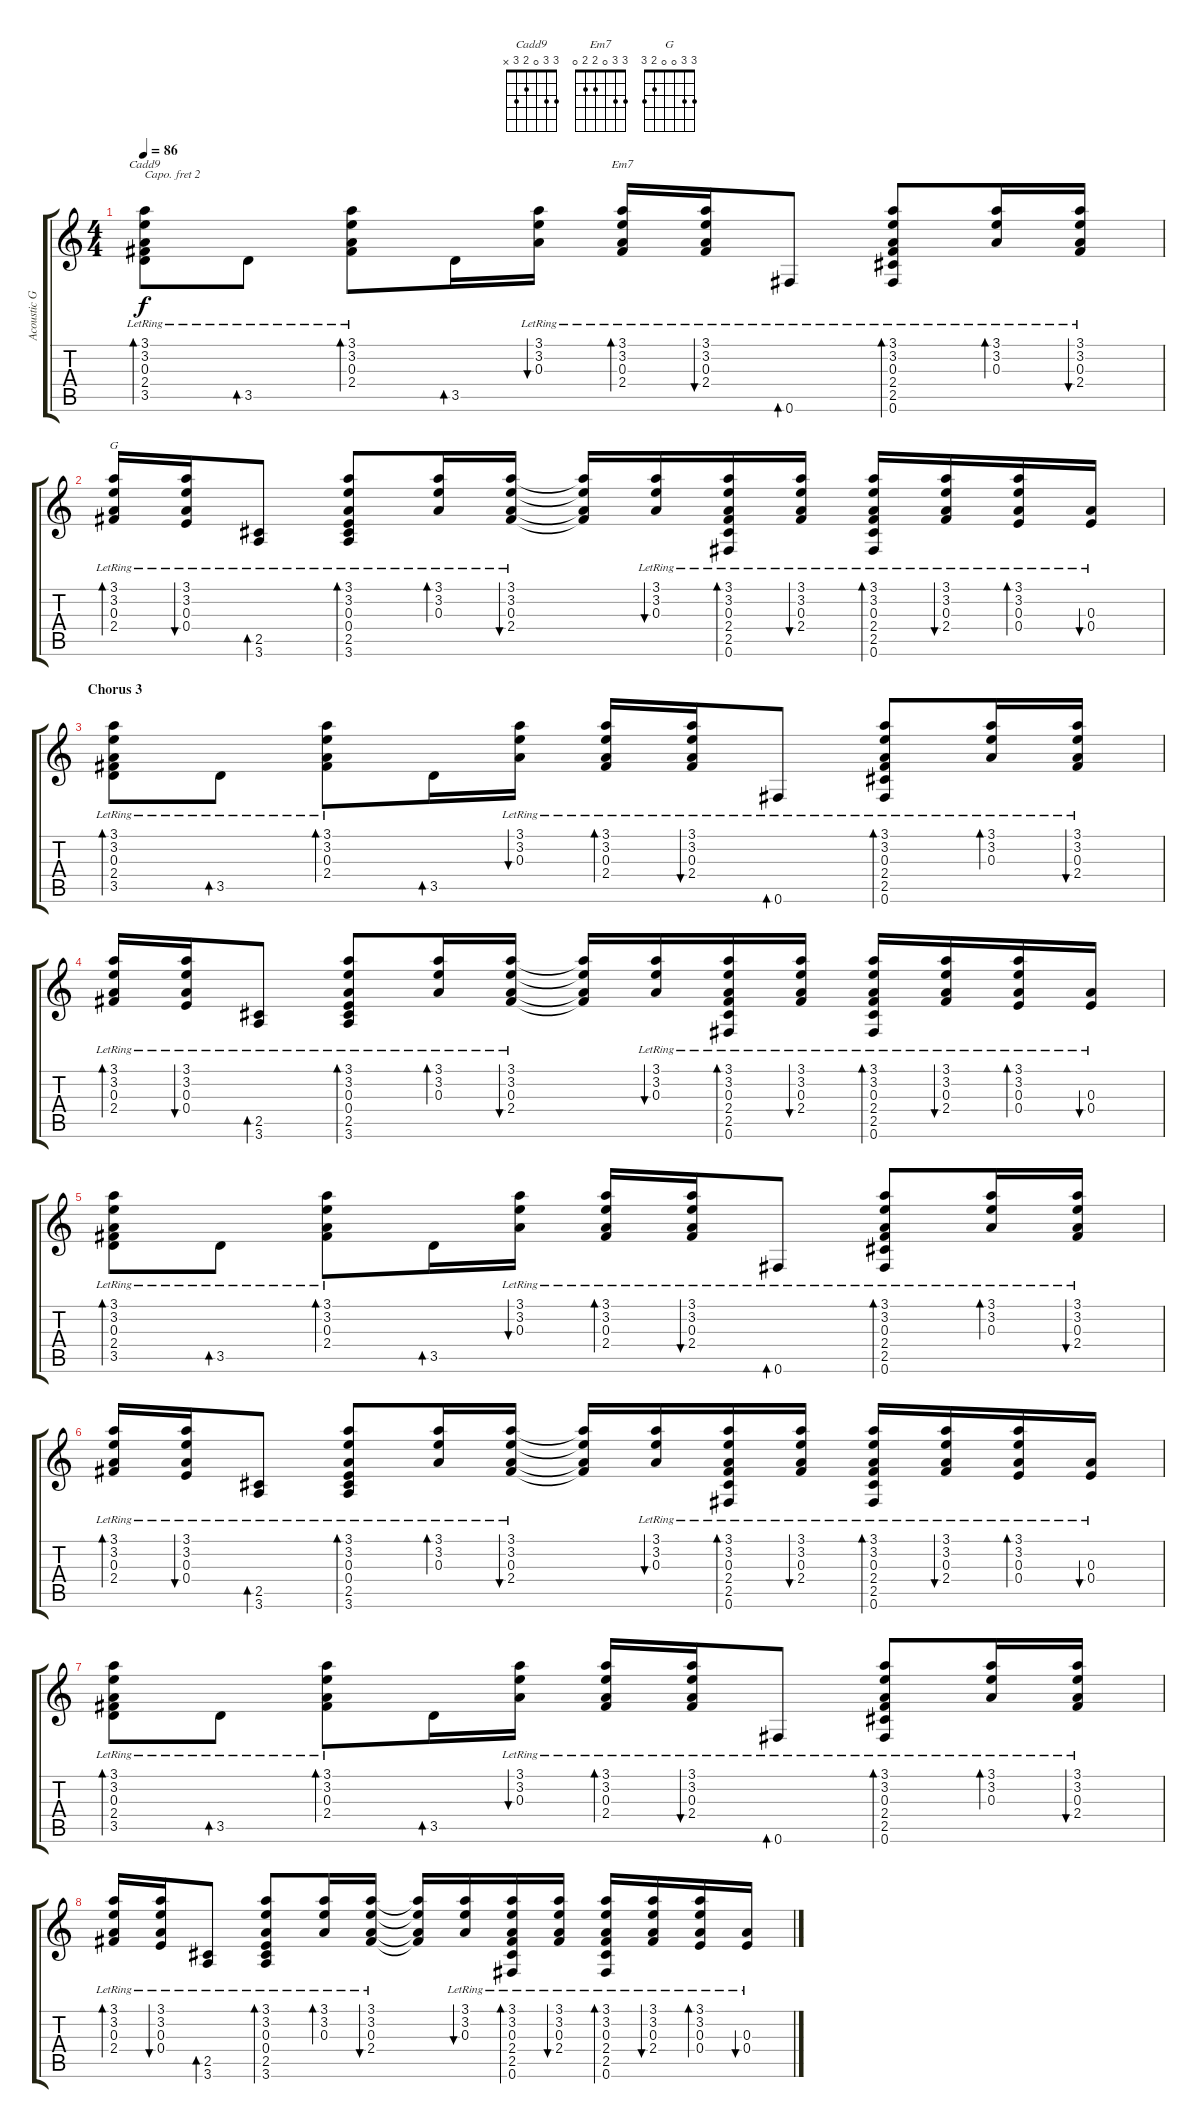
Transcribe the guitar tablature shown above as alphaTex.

\track ("Acoustic Guitar 2" "Acoustic G") {instrument acousticguitarsteel}
\staff {score tabs}
\capo 2
\tuning (E4 B3 G3 D3 A2 E2) {hide}
\chord ("Cadd9" 3 3 0 2 3 x)
\chord ("Em7" 3 3 0 2 2 0)
\chord ("G" 3 3 0 0 2 3)
\ts (4 4)
\tempo 86
\clef g2
\ks c
(3.1{lr} 3.2{lr} 0.3{lr} 2.4{lr} 3.5{lr}).8{bd 30 ch "Cadd9" dy f} 3.5{lr}.8{bd 30} (3.1{lr} 3.2{lr} 0.3{lr} 2.4{lr}).8{bd 30} 3.5.16{bd 30} (3.1{lr} 3.2{lr} 0.3{lr}).16{bu 30} (3.1{lr} 3.2{lr} 0.3{lr} 2.4{lr}).16{bd 30 ch "Em7"} (3.1{lr} 3.2{lr} 0.3{lr} 2.4{lr}).16{bu 30} 0.6{lr}.8{bd 30} (3.1{lr} 3.2{lr} 0.3{lr} 2.4{lr} 2.5{lr} 0.6{lr}).8{bd 30} (3.1 3.2 0.3{lr}).16{bd 30} (3.1{lr} 3.2{lr} 0.3{lr} 2.4{lr}).16{bu 30} |
(3.1{lr} 3.2{lr} 0.3{lr} 2.4{lr}).16{bd 30 ch "G"} (3.1{lr} 3.2{lr} 0.3{lr} 0.4{lr}).16{bu 30} (2.5{lr} 3.6{lr}).8{bd 30} (3.1{lr} 3.2{lr} 0.3{lr} 0.4{lr} 2.5{lr} 3.6{lr}).8{bd 30} (3.1{lr} 3.2{lr} 0.3{lr}).16{bd 30} (3.1{lr} 3.2{lr} 0.3{lr} 2.4{lr}).16{bu 30} (3.1{t} 3.2{t} 0.3{t} 2.4{t}).16 (3.1{lr} 3.2{lr} 0.3{lr}).16{bu 30} (3.1{lr} 3.2{lr} 0.3{lr} 2.4{lr} 2.5{lr} 0.6{lr}).16{bd 30} (3.1{lr} 3.2{lr} 0.3{lr} 2.4{lr}).16{bu 30} (3.1{lr} 3.2{lr} 0.3{lr} 2.4{lr} 2.5{lr} 0.6{lr}).16{bd 30} (3.1{lr} 3.2{lr} 0.3{lr} 2.4{lr}).16{bu 30} (3.1{lr} 3.2{lr} 0.3{lr} 0.4{lr}).16{bd 30} (0.3{lr} 0.4{lr}).16{bu 30} |
\section ("" "Chorus 3")
(3.1{lr} 3.2{lr} 0.3{lr} 2.4{lr} 3.5{lr}).8{bd 30} 3.5{lr}.8{bd 30} (3.1{lr} 3.2{lr} 0.3{lr} 2.4{lr}).8{bd 30} 3.5.16{bd 30} (3.1{lr} 3.2{lr} 0.3{lr}).16{bu 30} (3.1{lr} 3.2{lr} 0.3{lr} 2.4{lr}).16{bd 30} (3.1{lr} 3.2{lr} 0.3{lr} 2.4{lr}).16{bu 30} 0.6{lr}.8{bd 30} (3.1{lr} 3.2{lr} 0.3{lr} 2.4{lr} 2.5{lr} 0.6{lr}).8{bd 30} (3.1 3.2 0.3{lr}).16{bd 30} (3.1{lr} 3.2{lr} 0.3{lr} 2.4{lr}).16{bu 30} |
(3.1{lr} 3.2{lr} 0.3{lr} 2.4{lr}).16{bd 30} (3.1{lr} 3.2{lr} 0.3{lr} 0.4{lr}).16{bu 30} (2.5{lr} 3.6{lr}).8{bd 30} (3.1{lr} 3.2{lr} 0.3{lr} 0.4{lr} 2.5{lr} 3.6{lr}).8{bd 30} (3.1{lr} 3.2{lr} 0.3{lr}).16{bd 30} (3.1{lr} 3.2{lr} 0.3{lr} 2.4{lr}).16{bu 30} (3.1{t} 3.2{t} 0.3{t} 2.4{t}).16 (3.1{lr} 3.2{lr} 0.3{lr}).16{bu 30} (3.1{lr} 3.2{lr} 0.3{lr} 2.4{lr} 2.5{lr} 0.6{lr}).16{bd 30} (3.1{lr} 3.2{lr} 0.3{lr} 2.4{lr}).16{bu 30} (3.1{lr} 3.2{lr} 0.3{lr} 2.4{lr} 2.5{lr} 0.6{lr}).16{bd 30} (3.1{lr} 3.2{lr} 0.3{lr} 2.4{lr}).16{bu 30} (3.1{lr} 3.2{lr} 0.3{lr} 0.4{lr}).16{bd 30} (0.3{lr} 0.4{lr}).16{bu 30} |
(3.1{lr} 3.2{lr} 0.3{lr} 2.4{lr} 3.5{lr}).8{bd 30} 3.5{lr}.8{bd 30} (3.1{lr} 3.2{lr} 0.3{lr} 2.4{lr}).8{bd 30} 3.5.16{bd 30} (3.1{lr} 3.2{lr} 0.3{lr}).16{bu 30} (3.1{lr} 3.2{lr} 0.3{lr} 2.4{lr}).16{bd 30} (3.1{lr} 3.2{lr} 0.3{lr} 2.4{lr}).16{bu 30} 0.6{lr}.8{bd 30} (3.1{lr} 3.2{lr} 0.3{lr} 2.4{lr} 2.5{lr} 0.6{lr}).8{bd 30} (3.1 3.2 0.3{lr}).16{bd 30} (3.1{lr} 3.2{lr} 0.3{lr} 2.4{lr}).16{bu 30} |
(3.1{lr} 3.2{lr} 0.3{lr} 2.4{lr}).16{bd 30} (3.1{lr} 3.2{lr} 0.3{lr} 0.4{lr}).16{bu 30} (2.5{lr} 3.6{lr}).8{bd 30} (3.1{lr} 3.2{lr} 0.3{lr} 0.4{lr} 2.5{lr} 3.6{lr}).8{bd 30} (3.1{lr} 3.2{lr} 0.3{lr}).16{bd 30} (3.1{lr} 3.2{lr} 0.3{lr} 2.4{lr}).16{bu 30} (3.1{t} 3.2{t} 0.3{t} 2.4{t}).16 (3.1{lr} 3.2{lr} 0.3{lr}).16{bu 30} (3.1{lr} 3.2{lr} 0.3{lr} 2.4{lr} 2.5{lr} 0.6{lr}).16{bd 30} (3.1{lr} 3.2{lr} 0.3{lr} 2.4{lr}).16{bu 30} (3.1{lr} 3.2{lr} 0.3{lr} 2.4{lr} 2.5{lr} 0.6{lr}).16{bd 30} (3.1{lr} 3.2{lr} 0.3{lr} 2.4{lr}).16{bu 30} (3.1{lr} 3.2{lr} 0.3{lr} 0.4{lr}).16{bd 30} (0.3{lr} 0.4{lr}).16{bu 30} |
(3.1{lr} 3.2{lr} 0.3{lr} 2.4{lr} 3.5{lr}).8{bd 30} 3.5{lr}.8{bd 30} (3.1{lr} 3.2{lr} 0.3{lr} 2.4{lr}).8{bd 30} 3.5.16{bd 30} (3.1{lr} 3.2{lr} 0.3{lr}).16{bu 30} (3.1{lr} 3.2{lr} 0.3{lr} 2.4{lr}).16{bd 30} (3.1{lr} 3.2{lr} 0.3{lr} 2.4{lr}).16{bu 30} 0.6{lr}.8{bd 30} (3.1{lr} 3.2{lr} 0.3{lr} 2.4{lr} 2.5{lr} 0.6{lr}).8{bd 30} (3.1 3.2 0.3{lr}).16{bd 30} (3.1{lr} 3.2{lr} 0.3{lr} 2.4{lr}).16{bu 30} |
(3.1{lr} 3.2{lr} 0.3{lr} 2.4{lr}).16{bd 30} (3.1{lr} 3.2{lr} 0.3{lr} 0.4{lr}).16{bu 30} (2.5{lr} 3.6{lr}).8{bd 30} (3.1{lr} 3.2{lr} 0.3{lr} 0.4{lr} 2.5{lr} 3.6{lr}).8{bd 30} (3.1{lr} 3.2{lr} 0.3{lr}).16{bd 30} (3.1{lr} 3.2{lr} 0.3{lr} 2.4{lr}).16{bu 30} (3.1{t} 3.2{t} 0.3{t} 2.4{t}).16 (3.1{lr} 3.2{lr} 0.3{lr}).16{bu 30} (3.1{lr} 3.2{lr} 0.3{lr} 2.4{lr} 2.5{lr} 0.6{lr}).16{bd 30} (3.1{lr} 3.2{lr} 0.3{lr} 2.4{lr}).16{bu 30} (3.1{lr} 3.2{lr} 0.3{lr} 2.4{lr} 2.5{lr} 0.6{lr}).16{bd 30} (3.1{lr} 3.2{lr} 0.3{lr} 2.4{lr}).16{bu 30} (3.1{lr} 3.2{lr} 0.3{lr} 0.4{lr}).16{bd 30} (0.3{lr} 0.4{lr}).16{bu 30}
